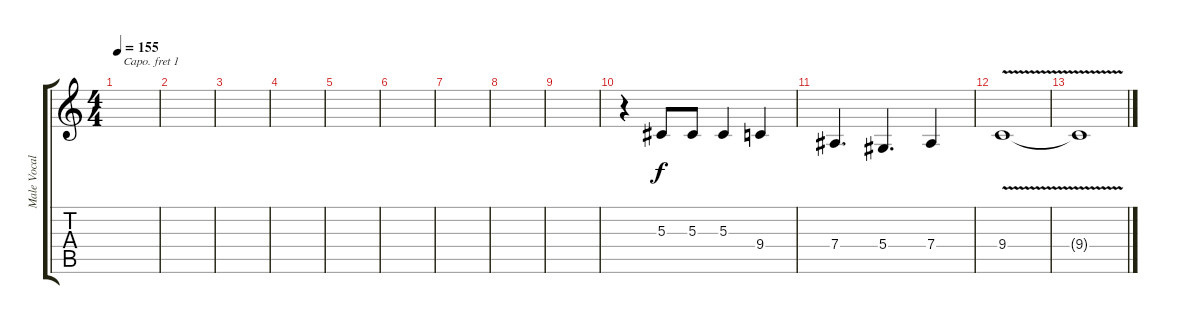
\track ("Male Vocals" "Male Vocal") {instrument flute}
\staff {score tabs}
\capo 1
\tuning (E4 B3 G3 D3 A2 E2) {hide}
\ts (4 4)
\tempo 155
\clef g2
\ks c
|
|
|
|
|
|
|
|
|
r.4 5.3.8 5.3.8 5.3.4 9.4.4 |
7.4.4{d} 5.4.4{d} 7.4.4 |
9.4{v}.1 |
9.4{v t}.1
